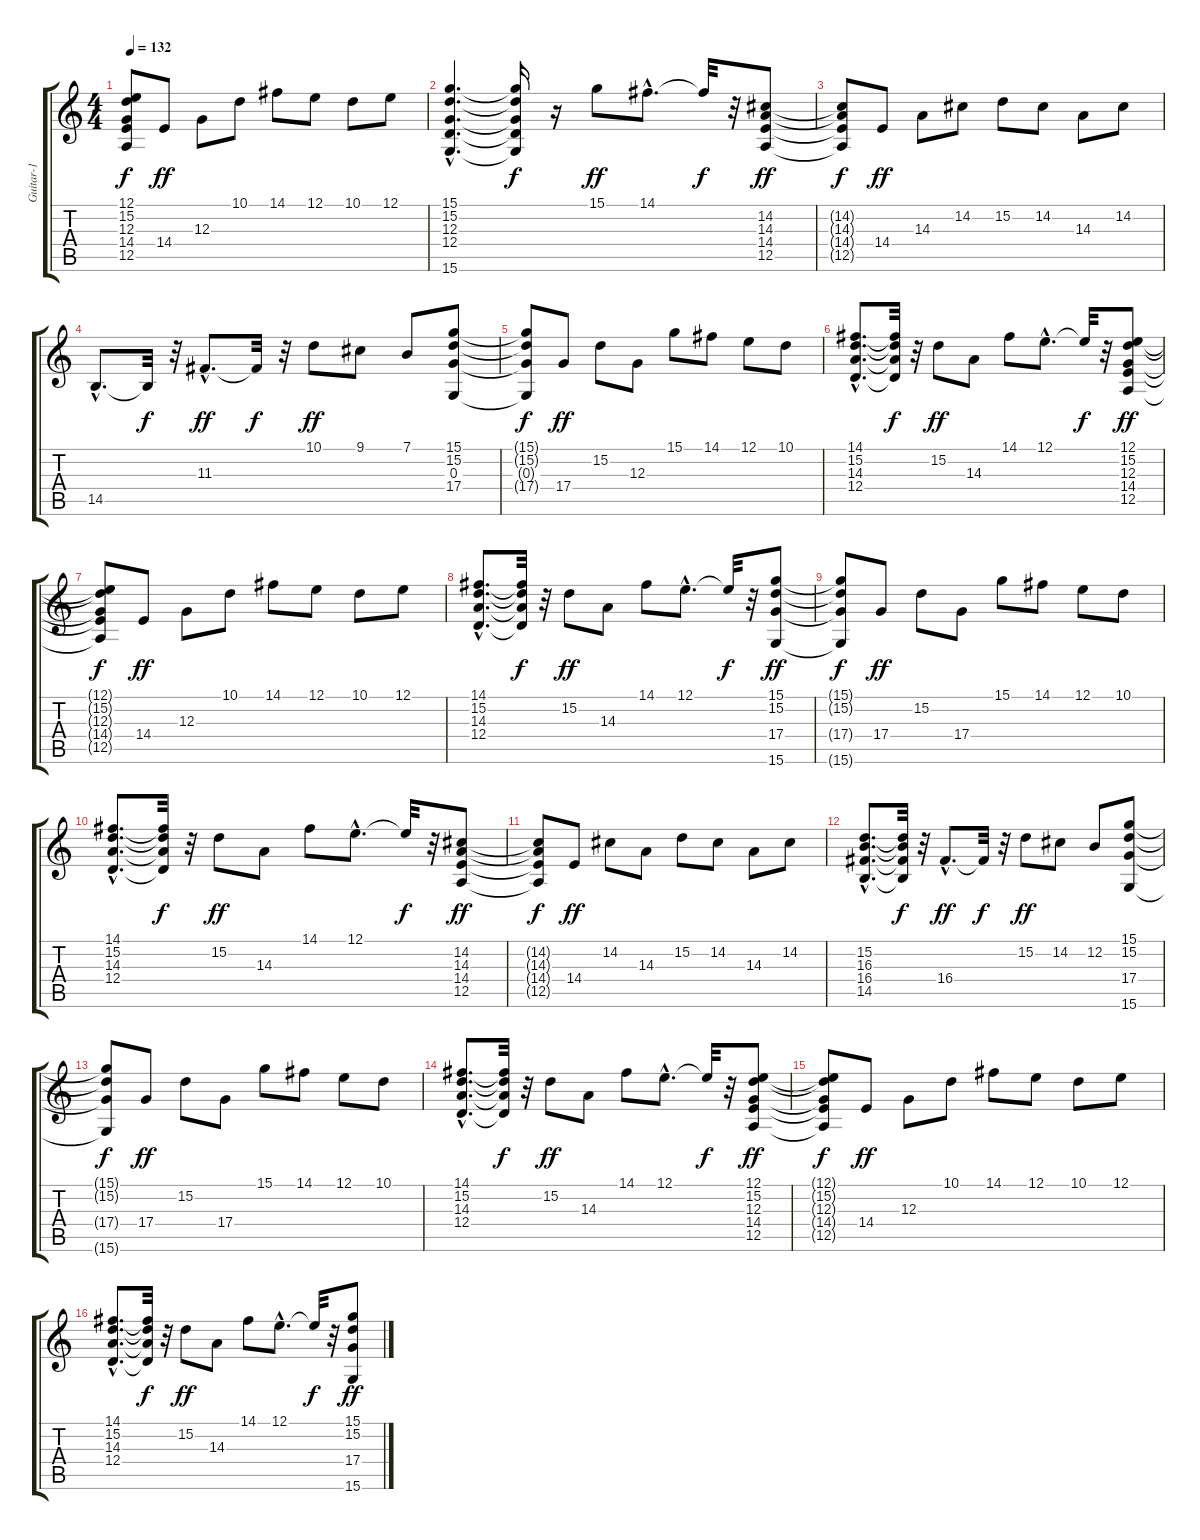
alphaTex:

\track ("Guitar-1" "Guitar-1") {instrument electricgrandpiano}
\staff {score tabs}
\tuning (E4 B3 G3 D3 A2 E2) {hide}
\ts (4 4)
\tempo 132
\clef g2
\ks c
(12.1{t} 15.2{t} 12.3{t} 14.4{t} 12.5{t}).8{dy f} 14.4.8{dy ff} 12.3.8 10.1.8 14.1.8 12.1.8 10.1.8 12.1.8 |
(15.1{hac} 15.2{hac} 12.3{hac} 12.4{hac} 15.6{hac}).4{d} (15.1{t} 15.2{t} 12.3{t} 12.4{t} 15.6{t}).16{dy f} r.16 15.1.8{dy ff} 14.1{hac}.8{d} 14.1{t}.32{dy f} r.32 (14.2 14.3 14.4 12.5).8{dy ff} |
(14.2{t} 14.3{t} 14.4{t} 12.5{t}).8{dy f} 14.4.8{dy ff} 14.3.8 14.2.8 15.2.8 14.2.8 14.3.8 14.2.8 |
14.5{hac}.8{d} 14.5{t}.32{dy f} r.32 11.3{hac}.8{d dy ff} 11.3{t}.32{dy f} r.32 10.1.8{dy ff} 9.1.8 7.1.8 (15.1 15.2 0.3 17.4).8 |
(15.1{t} 15.2{t} 0.3{t} 17.4{t}).8{dy f} 17.4.8{dy ff} 15.2.8 12.3.8 15.1.8 14.1.8 12.1.8 10.1.8 |
(14.1{hac} 15.2{hac} 14.3{hac} 12.4{hac}).8{d} (14.1{t} 15.2{t} 14.3{t} 12.4{t}).32{dy f} r.32 15.2.8{dy ff} 14.3.8 14.1.8 12.1{hac}.8{d} 12.1{t}.32{dy f} r.32 (12.1 15.2 12.3 14.4 12.5).8{dy ff} |
(12.1{t} 15.2{t} 12.3{t} 14.4{t} 12.5{t}).8{dy f} 14.4.8{dy ff} 12.3.8 10.1.8 14.1.8 12.1.8 10.1.8 12.1.8 |
(14.1{hac} 15.2{hac} 14.3{hac} 12.4{hac}).8{d} (14.1{t} 15.2{t} 14.3{t} 12.4{t}).32{dy f} r.32 15.2.8{dy ff} 14.3.8 14.1.8 12.1{hac}.8{d} 12.1{t}.32{dy f} r.32 (15.1 15.2 17.4 15.6).8{dy ff} |
(15.1{t} 15.2{t} 17.4{t} 15.6{t}).8{dy f} 17.4.8{dy ff} 15.2.8 17.4.8 15.1.8 14.1.8 12.1.8 10.1.8 |
(14.1{hac} 15.2{hac} 14.3{hac} 12.4{hac}).8{d} (14.1{t} 15.2{t} 14.3{t} 12.4{t}).32{dy f} r.32 15.2.8{dy ff} 14.3.8 14.1.8 12.1{hac}.8{d} 12.1{t}.32{dy f} r.32 (14.2 14.3 14.4 12.5).8{dy ff} |
(14.2{t} 14.3{t} 14.4{t} 12.5{t}).8{dy f} 14.4.8{dy ff} 14.2.8 14.3.8 15.2.8 14.2.8 14.3.8 14.2.8 |
(15.2{hac} 16.3{hac} 16.4{hac} 14.5{hac}).8{d} (15.2{t} 16.3{t} 16.4{t} 14.5{t}).32{dy f} r.32 16.4{hac}.8{d dy ff} 16.4{t}.32{dy f} r.32 15.2.8{dy ff} 14.2.8 12.2.8 (15.1 15.2 17.4 15.6).8 |
(15.1{t} 15.2{t} 17.4{t} 15.6{t}).8{dy f} 17.4.8{dy ff} 15.2.8 17.4.8 15.1.8 14.1.8 12.1.8 10.1.8 |
(14.1{hac} 15.2{hac} 14.3{hac} 12.4{hac}).8{d} (14.1{t} 15.2{t} 14.3{t} 12.4{t}).32{dy f} r.32 15.2.8{dy ff} 14.3.8 14.1.8 12.1{hac}.8{d} 12.1{t}.32{dy f} r.32 (12.1 15.2 12.3 14.4 12.5).8{dy ff} |
(12.1{t} 15.2{t} 12.3{t} 14.4{t} 12.5{t}).8{dy f} 14.4.8{dy ff} 12.3.8 10.1.8 14.1.8 12.1.8 10.1.8 12.1.8 |
(14.1{hac} 15.2{hac} 14.3{hac} 12.4{hac}).8{d} (14.1{t} 15.2{t} 14.3{t} 12.4{t}).32{dy f} r.32 15.2.8{dy ff} 14.3.8 14.1.8 12.1{hac}.8{d} 12.1{t}.32{dy f} r.32 (15.1 15.2 17.4 15.6).8{dy ff}
